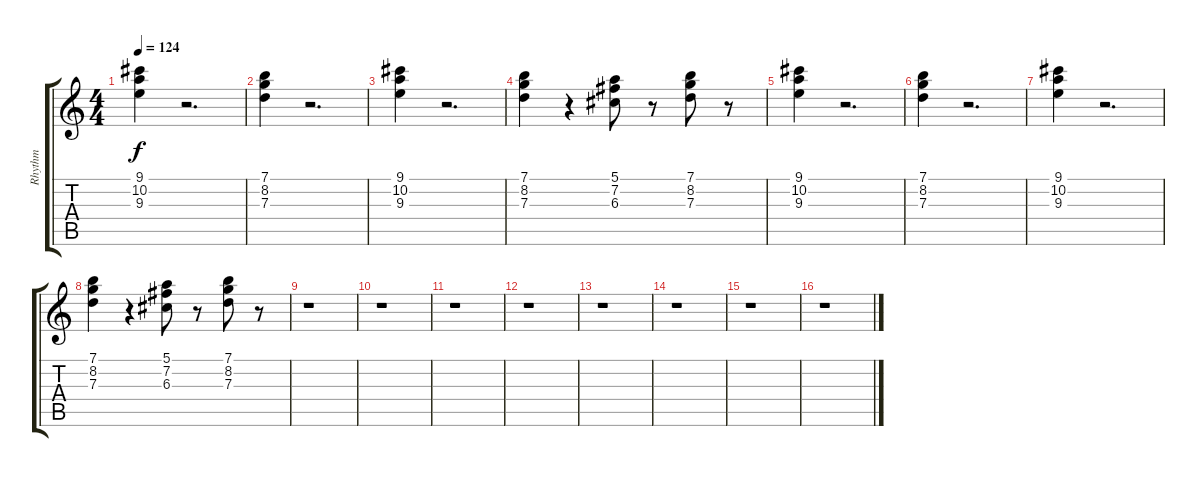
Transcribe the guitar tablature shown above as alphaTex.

\track ("Rhythm" "Rhythm") {instrument electricbassfinger}
\staff {score tabs}
\tuning (E4 B3 G3 D3 A2 E2) {hide}
\ts (4 4)
\tempo 124
\clef g2
\ks c
(9.1 10.2 9.3).4{dy f} r.2{d} |
(7.1 8.2 7.3).4 r.2{d} |
(9.1 10.2 9.3).4 r.2{d} |
(7.1 8.2 7.3).4 r.4 (5.1 7.2 6.3).8 r.8 (7.1 8.2 7.3).8 r.8 |
(9.1 10.2 9.3).4 r.2{d} |
(7.1 8.2 7.3).4 r.2{d} |
(9.1 10.2 9.3).4 r.2{d} |
(7.1 8.2 7.3).4 r.4 (5.1 7.2 6.3).8 r.8 (7.1 8.2 7.3).8 r.8 |
r.1 |
r.1 |
r.1 |
r.1 |
r.1 |
r.1 |
r.1 |
r.1
